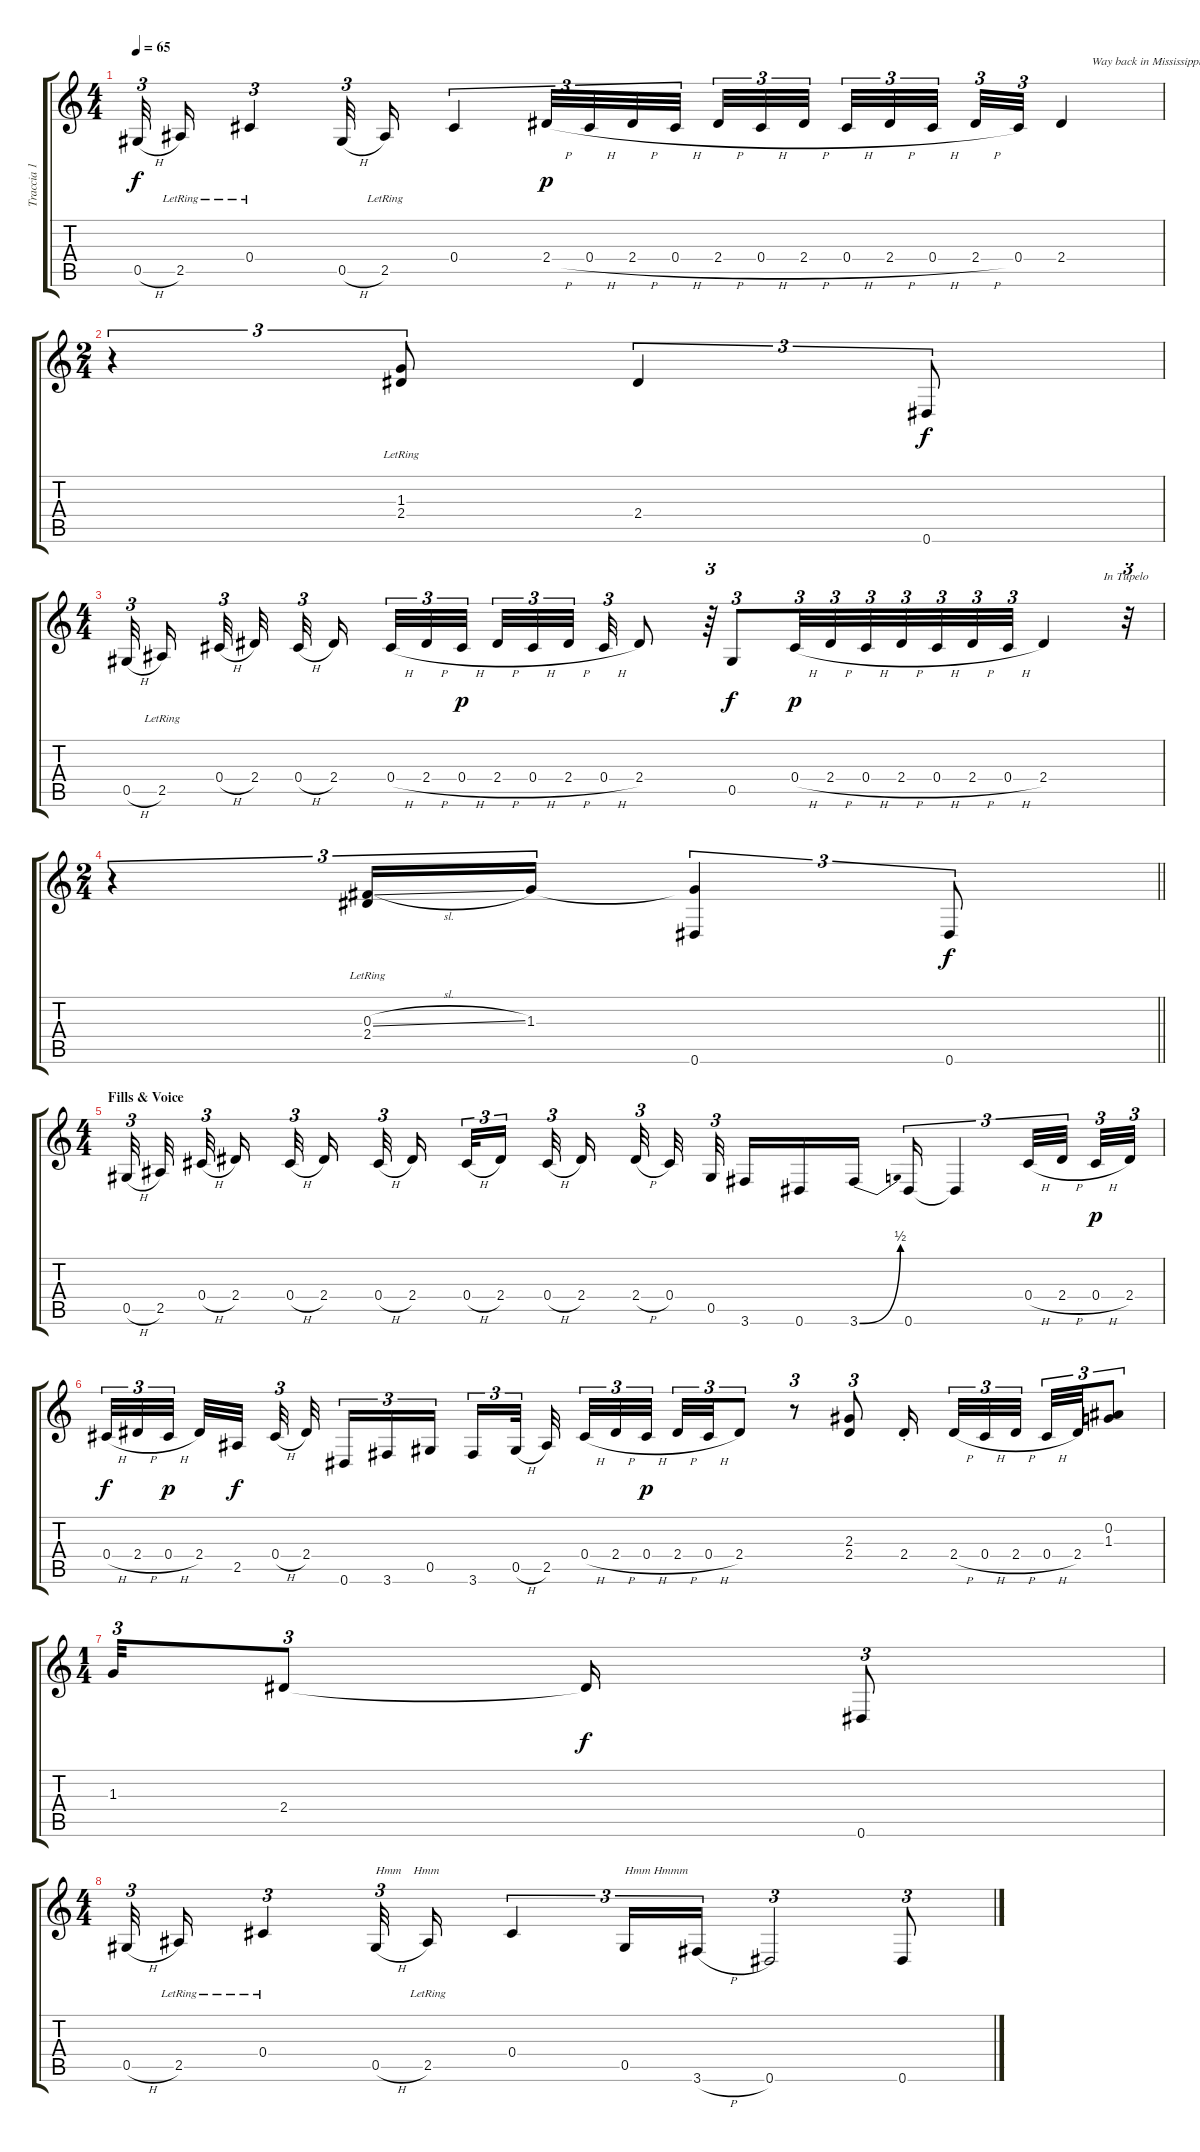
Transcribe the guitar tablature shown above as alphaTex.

\track ("Traccia 1" "Traccia 1") {instrument acousticguitarsteel}
\staff {score tabs}
\tuning (Eb4 Bb3 Gb3 Db3 Ab2 Eb2) {hide}
\ts (4 4)
\tempo 65
\clef g2
\ks c
0.5{h}.32{tu (3 2) dy f} 2.5{lr}.16 0.4{lr}.4{tu (3 2)} 0.5{h}.32{tu (3 2)} 2.5{lr}.16 0.4.4{tu (3 2)} 2.4{h}.32{tu (3 2) dy p} 0.4{h}.32{tu (3 2)} 2.4{h}.32{tu (3 2)} 0.4{h}.32{tu (3 2) beam splitsecondary} 2.4{h}.32{tu (3 2)} 0.4{h}.32{tu (3 2)} 2.4{h}.32{tu (3 2) beam splitsecondary} 0.4{h}.32{tu (3 2)} 2.4{h}.32{tu (3 2)} 0.4{h}.32{tu (3 2) beam splitsecondary} 2.4{h}.32{tu (3 2)} 0.4.32{tu (3 2)} 2.4.4{txt "          Way back in Mississippi,"} |
\ts (2 4)
r.4{tu (3 2)} (1.3{lr} 2.4).8{tu (3 2)} 2.4.4{tu (3 2)} 0.6.8{tu (3 2) dy f} |
\ts (4 4)
0.5{h}.32{tu (3 2) beam splitsecondary} 2.5{lr}.16{beam splitsecondary} 0.4{h}.32{tu (3 2) beam splitsecondary} 2.4.32{beam splitsecondary} 0.4{h}.32{tu (3 2) beam splitsecondary} 2.4.16{beam splitsecondary} 0.4{h}.32{tu (3 2)} 2.4{h}.32{tu (3 2)} 0.4{h}.32{tu (3 2) dy p beam splitsecondary} 2.4{h}.32{tu (3 2)} 0.4{h}.32{tu (3 2)} 2.4{h}.32{tu (3 2) beam splitsecondary} 0.4{h}.32{tu (3 2)} 2.4.8 r.64{tu (3 2)} 0.5.8{tu (3 2) dy f} 0.4{h}.32{tu (3 2) dy p} 2.4{h}.32{tu (3 2)} 0.4{h}.32{tu (3 2)} 2.4{h}.32{tu (3 2)} 0.4{h}.32{tu (3 2)} 2.4{h}.32{tu (3 2)} 0.4{h}.32{tu (3 2)} 2.4.4{txt "                    In Tupelo"} r.32{tu (3 2)} |
\ts (2 4)
\barLineRight lightlight
r.4{tu (3 2)} (0.3{sl} 2.4{lr}).16{tu (3 2)} 1.3.16{tu (3 2)} (1.3{t} 0.6).4{tu (3 2)} 0.6.8{tu (3 2) dy f} |
\ts (4 4)
\section ("" "Fills & Voice")
0.5{h}.32{tu (3 2) beam splitsecondary} 2.5.32{beam splitsecondary} 0.4{h}.32{tu (3 2) beam splitsecondary} 2.4.16{beam splitsecondary} 0.4{h}.32{tu (3 2) beam splitsecondary} 2.4.16{beam splitsecondary} 0.4{h}.32{tu (3 2)} 2.4.16 0.4{h}.32{tu (3 2)} 2.4.16{tu (3 2) beam splitsecondary} 0.4{h}.32{tu (3 2) beam splitsecondary} 2.4.16{beam splitsecondary} 2.4{h}.32{tu (3 2)} 0.4.32 0.5.32{tu (3 2) beam splitsecondary} 3.6.16 0.6.16 3.6{be (bend 0 0 60 2)}.16{beam splitsecondary} 0.6.16{tu (3 2)} 0.6{t}.4{tu (3 2)} 0.4{h}.32{tu (3 2)} 2.4{h}.32{tu (3 2) beam splitsecondary} 0.4{h}.32{tu (3 2) dy p} 2.4.32{tu (3 2)} |
0.4{h}.32{tu (3 2) dy f} 2.4{h}.32{tu (3 2)} 0.4{h}.32{tu (3 2) dy p beam splitsecondary} 2.4.32 2.5.32{dy f beam splitsecondary} 0.4{h}.32{tu (3 2) beam splitsecondary} 2.4.32{beam splitsecondary} 0.6.16{tu (3 2)} 3.6.16{tu (3 2)} 0.5.16{tu (3 2) beam splitsecondary} 3.6.16{tu (3 2)} 0.5{h}.32{tu (3 2) beam splitsecondary} 2.5.32{beam splitsecondary} 0.4{h}.32{tu (3 2)} 2.4{h}.32{tu (3 2)} 0.4{h}.32{tu (3 2) dy p beam splitsecondary} 2.4{h}.32{tu (3 2)} 0.4{h}.32{tu (3 2)} 2.4.8{tu (3 2)} r.8{tu (3 2)} (2.3 2.4).8{tu (3 2)} 2.4{st}.16{beam splitsecondary} 2.4{h}.32{tu (3 2)} 0.4{h}.32{tu (3 2)} 2.4{h}.32{tu (3 2) beam splitsecondary} 0.4{h}.32{tu (3 2)} 2.4.32{tu (3 2)} (0.2 1.3).8{tu (3 2)} |
\ts (1 4)
1.3.32{tu (3 2)} 2.4.8{tu (3 2)} 2.4{t}.16{dy f} 0.6.8{tu (3 2)} |
\ts (4 4)
0.5{h}.32{tu (3 2)} 2.5{lr}.16 0.4{lr}.4{tu (3 2)} 0.5{h}.32{tu (3 2) txt "Hmm    Hmm"} 2.5{lr}.16 0.4.4{tu (3 2)} 0.5.16{tu (3 2) txt "Hmm Hmmm"} 3.6{h}.16{tu (3 2)} 0.6.2{tu (3 2)} 0.6.8{tu (3 2)}
